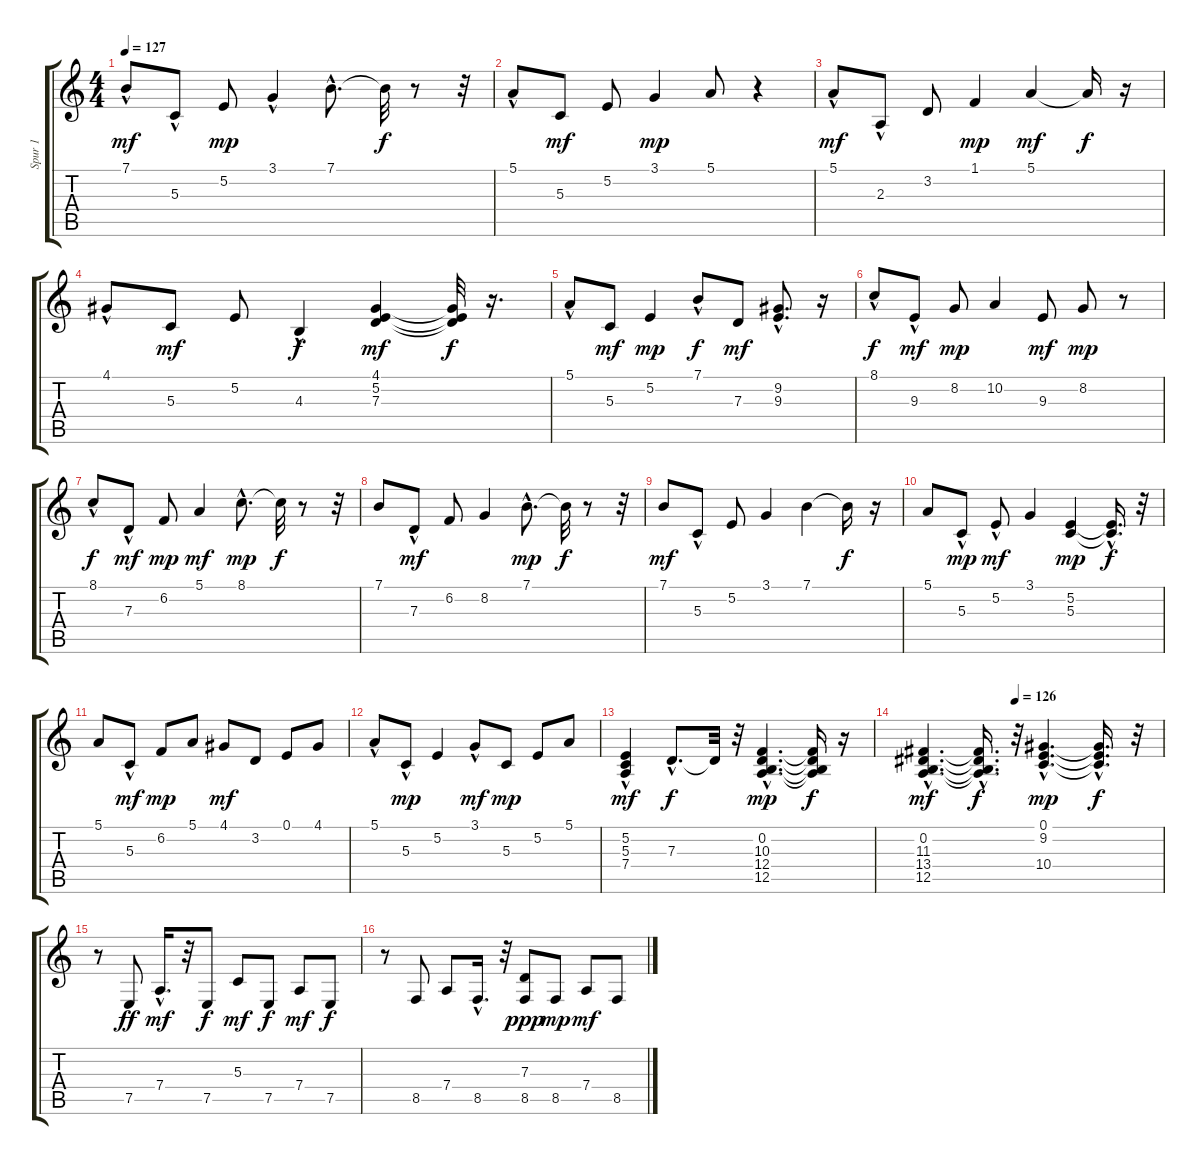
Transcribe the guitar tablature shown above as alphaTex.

\track ("Spur 1" "Spur 1") {instrument brightacousticpiano}
\staff {score tabs}
\tuning (E4 B3 G3 D3 A2 E2) {hide}
\ts (4 4)
\tempo 127
\clef g2
\ks c
7.1{hac}.8{dy mf} 5.3{hac}.8 5.2.8{dy mp} 3.1{hac}.4 7.1{hac}.8{d} 7.1{t}.32{dy f} r.8 r.32 |
5.1{hac}.8 5.3.8{dy mf} 5.2.8 3.1.4{dy mp} 5.1.8 r.4 |
5.1{hac}.8{dy mf} 2.3{hac}.8 3.2.8 1.1.4{dy mp} 5.1.4{dy mf} 5.1{t}.16{dy f} r.16 |
4.1{hac}.8 5.3.8{dy mf} 5.2.8 4.3{hac}.4{dy f} (4.1 5.2 7.3).4{dy mf} (4.1{t} 5.2{t} 7.3{t}).32{dy f} r.16{d} |
5.1{hac}.8 5.3.8{dy mf} 5.2.4{dy mp} 7.1{hac}.8{dy f} 7.3.8{dy mf} (9.2{hac} 9.3{hac}).8{d} r.16 |
8.1{hac}.8{dy f} 9.3{hac}.8{dy mf} 8.2.8{dy mp} 10.2.4 9.3.8{dy mf} 8.2.8{dy mp} r.8 |
8.1{hac}.8{dy f} 7.3{hac}.8{dy mf} 6.2.8{dy mp} 5.1.4{dy mf} 8.1{hac}.8{d dy mp} 8.1{t}.32{dy f} r.8 r.32 |
7.1.8 7.3{hac}.8{dy mf} 6.2.8 8.2.4 7.1{hac}.8{d dy mp} 7.1{t}.32{dy f} r.8 r.32 |
7.1.8{dy mf} 5.3{hac}.8 5.2.8 3.1.4 7.1.4 7.1{t}.16{dy f} r.16 |
5.1.8 5.3{hac}.8{dy mp} 5.2{hac}.8{dy mf} 3.1.4 (5.2 5.3).4{dy mp} (5.2{hac t} 5.3{t}).16{d dy f} r.32 |
5.1.8 5.3{hac}.8{dy mf} 6.2.8{dy mp} 5.1.8 4.1.8{dy mf} 3.2.8 0.1.8 4.1.8 |
5.1{hac}.8 5.3{hac}.8{dy mp} 5.2.4 3.1{hac}.8{dy mf} 5.3.8{dy mp} 5.2.8 5.1.8 |
(5.2 5.3 7.4{hac}).4{dy mf} 7.3{hac}.8{d dy f} 7.3{t}.32 r.32 (0.2{hac} 10.3{hac} 12.4{hac} 12.5{hac}).4{d dy mp} (0.2{t} 10.3{t} 12.4{t} 12.5{t}).16{dy f} r.16 |
\tempo (126 0.375)
(0.2{hac} 11.3{hac} 13.4{hac} 12.5{hac}).4{d dy mf} (0.2{hac t} 11.3{t} 13.4{t} 12.5{t}).16{d dy f} r.32 (0.1{hac} 9.2{hac} 10.4{hac}).4{d dy mp} (0.1{hac t} 9.2{hac t} 10.4{hac t}).16{d dy f} r.32 |
r.8 7.5.8{dy ff balance 7 instrument brightacousticpiano} 7.4{hac}.16{d dy mf} r.32 7.5.8{dy f} 5.3.8{dy mf} 7.5.8{dy f} 7.4.8{dy mf} 7.5.8{dy f} |
r.8 8.5.8 7.4.8 8.5{hac}.16{d} r.32 (7.3 8.5).8{dy ppp} 8.5.8{dy mp} 7.4.8{dy mf} 8.5.8
